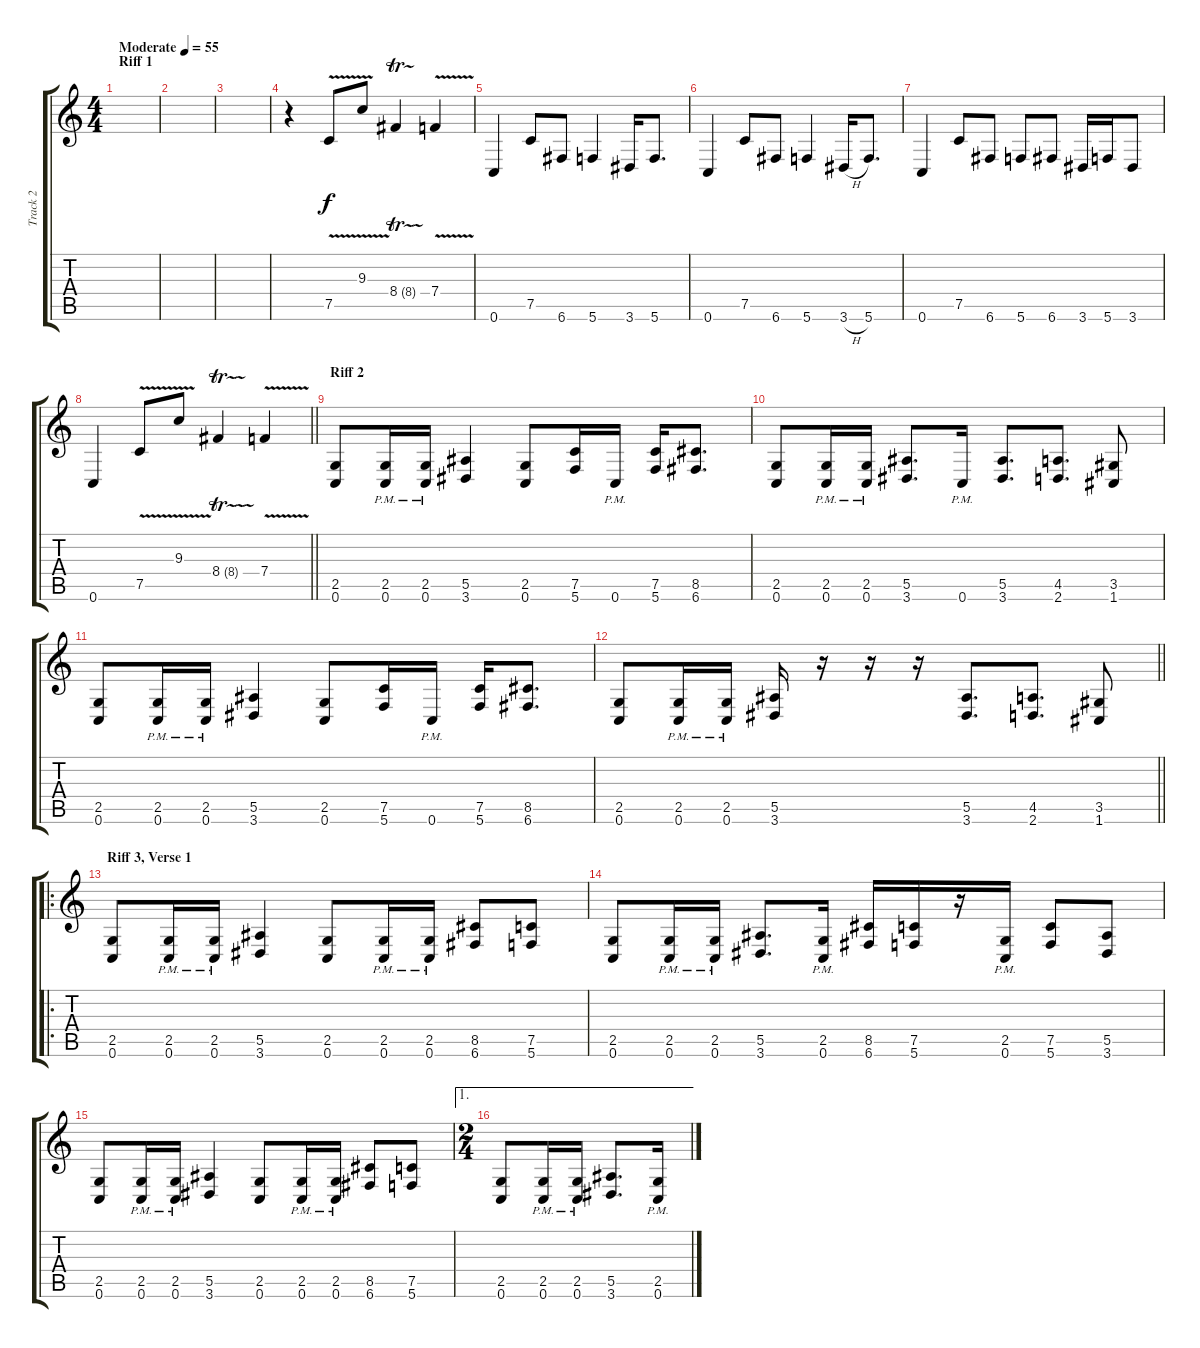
\track ("Track 2" "Track 2") {instrument distortionguitar}
\staff {score tabs}
\tuning (C4 G3 Eb3 Bb2 F2 C2) {hide}
\ts (4 4)
\section ("" "Riff 1")
\tempo (55 "Moderate")
\clef g2
\ks c
|
|
|
r.4 7.5{v}.8 9.3{v}.8 8.4{tr (8 64)}.4 7.4{v}.4 |
0.6.4 7.5.8 6.6.8 5.6.4 3.6.16 5.6.8{d} |
0.6.4 7.5.8 6.6.8 5.6.4 3.6{h}.16 5.6.8{d} |
0.6.4 7.5.8 6.6.8 5.6.8 6.6.8 3.6.16 5.6.16 3.6.8 |
\barLineRight lightlight
0.6.4 7.5{v}.8 9.3{v}.8 8.4{tr (8 64)}.4 7.4{v}.4 |
\section ("" "Riff 2")
(2.5 0.6).8{volume 9} (2.5{pm} 0.6{pm}).16 (2.5{pm} 0.6{pm}).16 (5.5 3.6).4 (2.5 0.6).8 (7.5 5.6).16 0.6{pm}.16 (7.5 5.6).16 (8.5 6.6).8{d} |
(2.5 0.6).8 (2.5{pm} 0.6{pm}).16 (2.5{pm} 0.6{pm}).16 (5.5 3.6).8{d} 0.6{pm}.16 (5.5 3.6).8{d} (4.5 2.6).8{d} (3.5 1.6).8 |
(2.5 0.6).8 (2.5{pm} 0.6{pm}).16 (2.5{pm} 0.6{pm}).16 (5.5 3.6).4 (2.5 0.6).8 (7.5 5.6).16 0.6{pm}.16 (7.5 5.6).16 (8.5 6.6).8{d} |
\barLineRight lightlight
(2.5 0.6).8 (2.5{pm} 0.6{pm}).16 (2.5{pm} 0.6{pm}).16 (5.5 3.6).16 r.16 r.16 r.16 (5.5 3.6).8{d} (4.5 2.6).8{d} (3.5 1.6).8 |
\ro
\section ("" "Riff 3, Verse 1")
(2.5 0.6).8 (2.5{pm} 0.6{pm}).16 (2.5{pm} 0.6{pm}).16 (5.5 3.6).4 (2.5 0.6).8 (2.5{pm} 0.6{pm}).16 (2.5{pm} 0.6{pm}).16 (8.5 6.6).8 (7.5 5.6).8 |
(2.5 0.6).8 (2.5{pm} 0.6{pm}).16 (2.5{pm} 0.6{pm}).16 (5.5 3.6).8{d} (2.5{pm} 0.6{pm}).16 (8.5 6.6).16 (7.5 5.6).16 r.16 (2.5{pm} 0.6{pm}).16 (7.5 5.6).8 (5.5 3.6).8 |
(2.5 0.6).8 (2.5{pm} 0.6{pm}).16 (2.5{pm} 0.6{pm}).16 (5.5 3.6).4 (2.5 0.6).8 (2.5{pm} 0.6{pm}).16 (2.5{pm} 0.6{pm}).16 (8.5 6.6).8 (7.5 5.6).8 |
\ae 1
\ts (2 4)
(2.5 0.6).8 (2.5{pm} 0.6{pm}).16 (2.5{pm} 0.6{pm}).16 (5.5 3.6).8{d} (2.5{pm} 0.6{pm}).16
